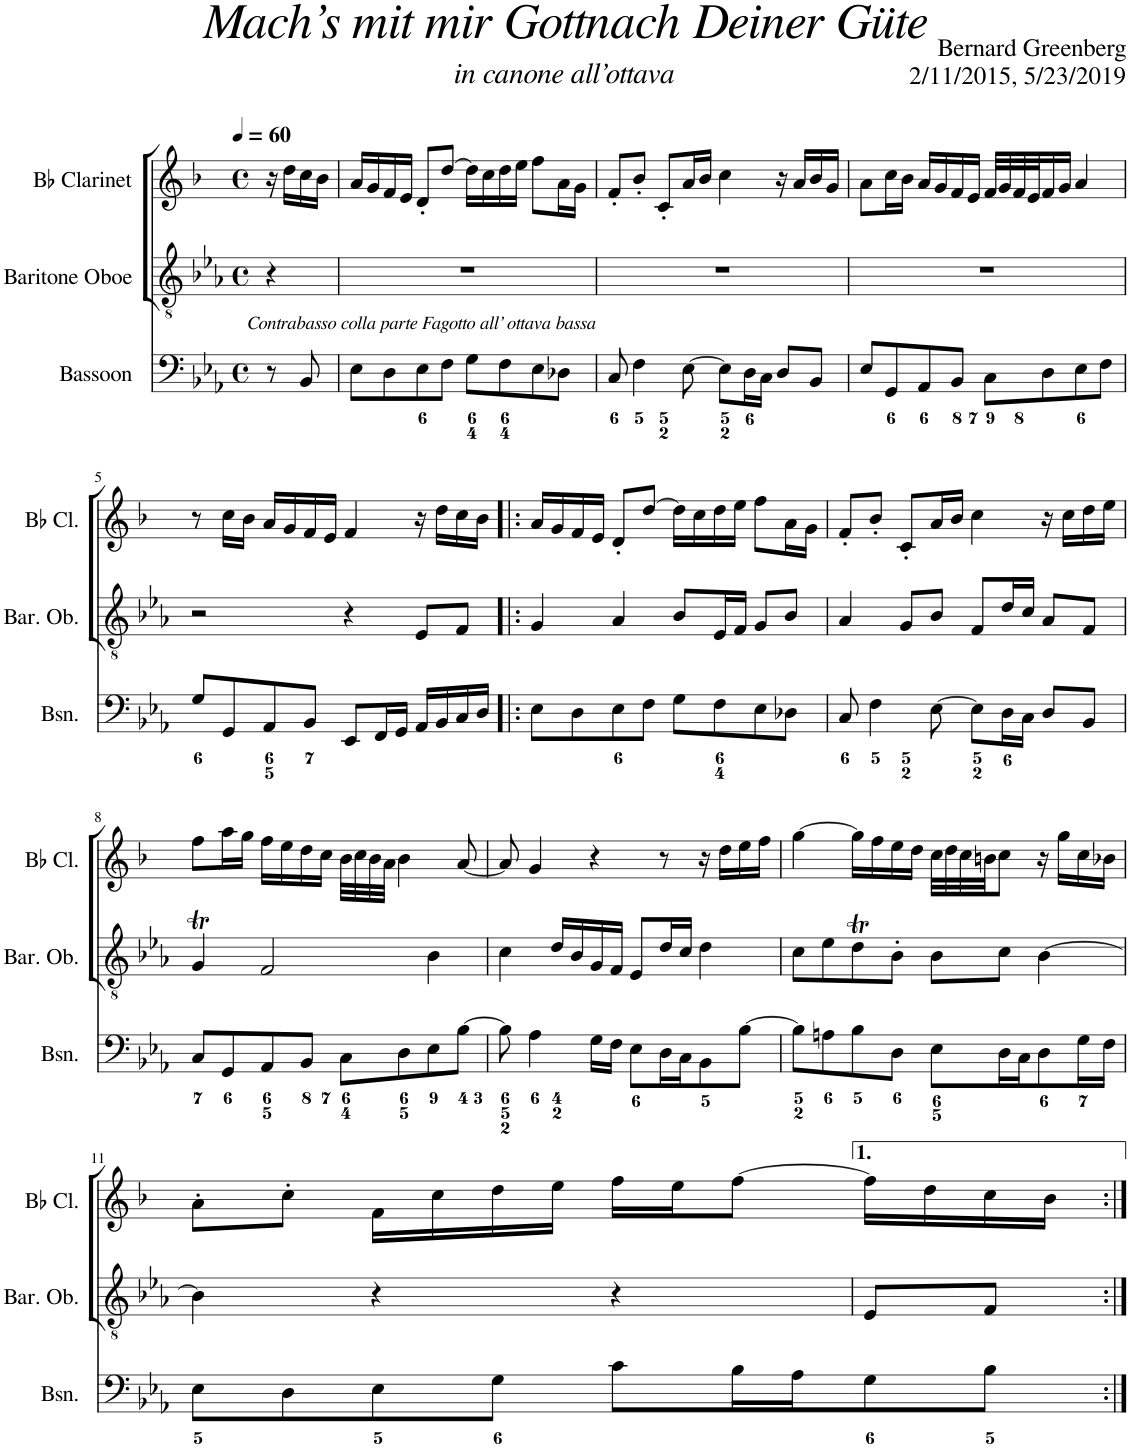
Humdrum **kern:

**kern	**kern	**kern	**dynam	**kern	**text	**text	**kern	**text	**text	**kern	**kern	**kern	**kern
*part9	*part8	*part7	*part7	*part6	*part6	*part6	*part5	*part5	*part5	*part4	*part3	*part2	*part1
*staff9	*staff8	*staff7	*staff7	*staff6	*staff6	*staff6	*staff5	*staff5	*staff5	*staff4	*staff3	*staff2	*staff1
*I"Contrabass	*I"Bassoon	*I"Pan Flute	*	*I"Tenor	*	*	*I"Soprano	*	*	*I"Baritone Oboe	*I"Baritone Oboe	*I"Oboe	*I"Bb Clarinet
*I'Cb.	*I'Bsn.	*I'Pn. Fl.	*	*I'T.	*	*	*I'S.	*	*	*I'Bar. Ob.	*I'Bar. Ob.	*I'Ob.	*I'Bb Cl.
*stria5	*	*stria5	*	*stria5	*	*	*stria5	*	*	*	*stria5	*stria5	*
*clefF4	*clefF4	*clefG2	*	*clefGv2	*	*	*clefG2	*	*	*clefGv2	*clefGv2	*clefG2	*clefG2
*Trd7c12	*	*	*	*	*	*	*	*	*	*	*	*	*Trd1c2
*k[b-e-a-]	*k[b-e-a-]	*k[b-e-a-]	*	*k[b-e-a-]	*	*	*k[b-e-a-]	*	*	*k[b-e-a-]	*k[b-e-a-]	*k[b-e-a-]	*k[b-]
*M4/4	*M4/4	*M4/4	*	*M4/4	*	*	*M4/4	*	*	*M4/4	*M4/4	*M4/4	*M4/4
*met(c)	*met(c)	*met(c)	*	*met(c)	*	*	*met(c)	*	*	*met(c)	*met(c)	*met(c)	*met(c)
*MM60	*MM60	*MM60	*	*MM60	*	*	*MM60	*	*	*MM60	*MM60	*MM60	*MM60
=1	=1	=1	=1	=1	=1	=1	=1	=1	=1	=1	=1	=1	=1
!	!	!	!	!	!	!	!LO:TX:a:i:t=Oboe colla parte Soprano	!	!	!	!	!	!
!	!	!	!	!LO:TX:a:i:t=Corno in F colla parte Tenore	!	!	!	!	!	!	!	!	!
!	!	!	!LO:DY:b	!	!	!	!	!	!	!	!	!	!
8r	8r	8r	mp	4r	.	.	4r	.	.	4r	4r	4r	16r
.	.	.	.	.	.	.	.	.	.	.	.	.	16dd\LL
!	!LO:TX:a:i:t=Contrabasso colla parte Fagotto all’ ottava bassa	!	!	!	!	!	!	!	!	!	!	!	!
8BB-	8BB-/	8f 8b- 8dd	.	.	.	.	.	.	.	.	.	.	16cc\
.	.	.	.	.	.	.	.	.	.	.	.	.	16b-\JJ
=2	=2	=2	=2	=2	=2	=2	=2	=2	=2	=2	=2	=2	=2
*	*	*^	*	*	*	*	*	*	*	*	*	*	*
8E-\L	8E-\L	1g [1ee-	4b-	.	1r	.	.	1r	.	.	1r	1r	1r	16a/LL
.	.	.	.	.	.	.	.	.	.	.	.	.	.	16g/
8D\J	8D\	.	.	.	.	.	.	.	.	.	.	.	.	16f/
.	.	.	.	.	.	.	.	.	.	.	.	.	.	16e/JJ
8E-\L	8E-\	.	[4cc	.	.	.	.	.	.	.	.	.	.	8d'/L
8F\J	8F\J	.	.	.	.	.	.	.	.	.	.	.	.	[8dd/J
8G\L	8G\L	.	8cc]	.	.	.	.	.	.	.	.	.	.	16dd\LL]
.	.	.	.	.	.	.	.	.	.	.	.	.	.	16cc\
8F\J	8F\	.	4.b-	.	.	.	.	.	.	.	.	.	.	16dd\
.	.	.	.	.	.	.	.	.	.	.	.	.	.	16ee\JJ
8E-\L	8E-\	.	.	.	.	.	.	.	.	.	.	.	.	8ff\L
8D-X\J	8D-X\J	.	.	.	.	.	.	.	.	.	.	.	.	16a\L
.	.	.	.	.	.	.	.	.	.	.	.	.	.	16g\JJ
=3	=3	=3	=3	=3	=3	=3	=3	=3	=3	=3	=3	=3	=3	=3
*	*	*	*^	*	*	*	*	*	*	*	*	*	*	*
8C	8C/	8ee-\L]	4cc	8e-	.	1r	.	.	1r	.	.	1r	1r	1r	8f'/L
4F	4F\	8ff\J	.	4a-	.	.	.	.	.	.	.	.	.	.	8b-'/J
.	.	4ee-	4b-	.	.	.	.	.	.	.	.	.	.	.	8c'/L
[8E-	[8E-\	.	.	8g	.	.	.	.	.	.	.	.	.	.	16a/L
.	.	.	.	.	.	.	.	.	.	.	.	.	.	.	16b-/JJ
8E-\L]	8E-\L]	2ff	8b-\L	2f	.	.	.	.	.	.	.	.	.	.	4cc\
16D\L	16D\L	.	16dd\L	.	.	.	.	.	.	.	.	.	.	.	.
16C\JJ	16C\JJ	.	16ee-\JJ	.	.	.	.	.	.	.	.	.	.	.	.
8D/L	8D/L	.	8b-\L	.	.	.	.	.	.	.	.	.	.	.	16r
.	.	.	.	.	.	.	.	.	.	.	.	.	.	.	16a/LL
8BB-/J	8BB-/J	.	16cc\L	.	.	.	.	.	.	.	.	.	.	.	16b-/
.	.	.	16dd\JJ	.	.	.	.	.	.	.	.	.	.	.	16g/JJ
=4	=4	=4	=4	=4	=4	=4	=4	=4	=4	=4	=4	=4	=4	=4	=4
8E-/L	8E-/L	8gg\L	4.ee-	4b-	.	1r	.	.	1r	.	.	1r	1r	1r	8a\L
8GG/J	8GG/	16gg\L	.	.	.	.	.	.	.	.	.	.	.	.	16cc\L
.	.	16aa-\JJ	.	.	.	.	.	.	.	.	.	.	.	.	16b-\JJ
8AA-/L	8AA-/	4ff	.	8cc\L	.	.	.	.	.	.	.	.	.	.	16a/LL
.	.	.	.	.	.	.	.	.	.	.	.	.	.	.	16g/
8BB-/J	8BB-/J	.	[8dd	16b-\L	.	.	.	.	.	.	.	.	.	.	16f/
.	.	.	.	16a-\JJ	.	.	.	.	.	.	.	.	.	.	16e/JJ
8C/L	8C\L	[2ee-	8dd]	2g	.	.	.	.	.	.	.	.	.	.	32f/LLL
.	.	.	.	.	.	.	.	.	.	.	.	.	.	.	32g/
.	.	.	.	.	.	.	.	.	.	.	.	.	.	.	32f/
.	.	.	.	.	.	.	.	.	.	.	.	.	.	.	32e/J
8D/J	8D\	.	4.cc	.	.	.	.	.	.	.	.	.	.	.	16f/
.	.	.	.	.	.	.	.	.	.	.	.	.	.	.	16g/JJ
8E-\L	8E-\	.	.	.	.	.	.	.	.	.	.	.	.	.	4a/
8F\J	8F\J	.	.	.	.	.	.	.	.	.	.	.	.	.	.
!!LO:LB:g=z
=5	=5	=5	=5	=5	=5	=5	=5	=5	=5	=5	=5	=5	=5	=5	=5
8G/L	8G/L	8ee-\L]	8g/ 8b-/L	2ryy	.	1r	.	.	2r	.	.	2r	1r	2r	8r
8GG/J	8GG/	8ee-\ 8gg\J	8b-/J	.	.	.	.	.	.	.	.	.	.	.	16cc\LL
.	.	.	.	.	.	.	.	.	.	.	.	.	.	.	16b-\JJ
8AA-/L	8AA-/	8ee-\ 8ff\L	8cc\L	.	.	.	.	.	.	.	.	.	.	.	16a/LL
.	.	.	.	.	.	.	.	.	.	.	.	.	.	.	16g/
8BB-/J	8BB-/J	16b-\ 16ee-\L	8b-\J	.	.	.	.	.	.	.	.	.	.	.	16f/
.	.	16a-\ 16dd\JJ	.	.	.	.	.	.	.	.	.	.	.	.	16e/JJ
8EE-/L	8EE-/L	2ee-	2g	2e-	.	.	.	.	4r	.	.	4r	.	4r	4f/
16FF/L	16FF/L	.	.	.	.	.	.	.	.	.	.	.	.	.	.
16GG/JJ	16GG/JJ	.	.	.	.	.	.	.	.	.	.	.	.	.	.
16AA-/LL	16AA-/LL	.	.	.	.	.	.	.	(8e-/L	Mach’s	.	8E-/L	.	8e-/L	16r
16BB-/J	16BB-/	.	.	.	.	.	.	.	.	.	.	.	.	.	16dd\LL
16C/L	16C/	.	.	.	.	.	.	.	8f/J)	.	.	8F/J	.	8f/J	16cc\
16D/JJ	16D/JJ	.	.	.	.	.	.	.	.	.	.	.	.	.	16b-\JJ
*	*	*	*v	*v	*	*	*	*	*	*	*	*	*	*	*
=6!|:	=6!|:	=6!|:	=6!|:	=6!|:	=6!|:	=6!|:	=6!|:	=6!|:	=6!|:	=6!|:	=6!|:	=6!|:	=6!|:	=6!|:
8E-\L	8E-\L	1g [1ee-	4b-	.	2r	.	.	4g	mit	ich	4G/	2r	4g	16a/LL
.	.	.	.	.	.	.	.	.	.	.	.	.	.	16g/
8D\J	8D\	.	.	.	.	.	.	.	.	.	.	.	.	16f/
.	.	.	.	.	.	.	.	.	.	.	.	.	.	16e/JJ
8E-\L	8E-\	.	[4cc	.	.	.	.	4a-	mir,	dich	4A-/	.	4a-	8d'/L
8F\J	8F\J	.	.	.	.	.	.	.	.	.	.	.	.	[8dd/J
8G\L	8G\L	.	8cc]	.	(8E-/L	Mach’s	ruf’	4b-	Gott,	an,	8B-/L	8E-/L	4b-	16dd\LL]
.	.	.	.	.	.	.	.	.	.	.	.	.	.	16cc\
8F\J	8F\	.	4.b-	.	8F/J)	.	.	.	.	.	16E-/L	8F/J	.	16dd\
.	.	.	.	.	.	.	.	.	.	.	16F/JJ	.	.	16ee\JJ
8E-\L	8E-\	.	.	.	4G	mit	ich	4b-	nach	ver-	8G/L	4G	4b-	8ff\L
8D-X\J	8D-X\J	.	.	.	.	.	.	.	.	.	8B-/J	.	.	16a\L
.	.	.	.	.	.	.	.	.	.	.	.	.	.	16g\JJ
=7	=7	=7	=7	=7	=7	=7	=7	=7	=7	=7	=7	=7	=7	=7
*	*	*	*^	*	*	*	*	*	*	*	*	*	*	*
8C	8C/	8ee-\L]	4cc	8e-	.	4A-	mir,	dich	4a-	Dein-	-sag	4A-/	4A-	4a-	8f'/L
4F	4F\	8ff\J	.	4a-	.	.	.	.	.	.	.	.	.	.	8b-'/J
.	.	16gg\LL	4b-	.	.	4B-	Gott,	an,	4g	-er	mir's	8G/L	4B-	4g	8c'/L
.	.	16ff\J	.	.	.	.	.	.	.	.	.	.	.	.	.
[8E-	[8E-\	16ee-\L	.	8g	.	.	.	.	.	.	.	8B-/J	.	.	16a/L
.	.	16gg\JJ	.	.	.	.	.	.	.	.	.	.	.	.	16b-/JJ
8E-\L]	8E-\L]	2ff	8b-\L	2f	.	4B-	nach	ver-	2f	Güt,	nicht;	8F/L	4B-	2f	4cc\
16D\L	16D\L	.	16dd\L	.	.	.	.	.	.	.	.	16d/L	.	.	.
16C\JJ	16C\JJ	.	16ee-\JJ	.	.	.	.	.	.	.	.	16c/JJ	.	.	.
8D/L	8D/L	.	8b-\L	.	.	4A-	Dein-	-sag	.	.	.	8A-/L	4A-	.	16r
.	.	.	.	.	.	.	.	.	.	.	.	.	.	.	16cc\LL
8BB-/J	8BB-/J	.	16cc\L	.	.	.	.	.	.	.	.	8F/J	.	.	16dd\
.	.	.	16dd\JJ	.	.	.	.	.	.	.	.	.	.	.	16ee\JJ
!!LO:LB:g=z
=8	=8	=8	=8	=8	=8	=8	=8	=8	=8	=8	=8	=8	=8	=8	=8
8C/L	8C/L	4gg	4.ee-	4b-	.	4G	-er	mir's	2r	.	.	4Gt/	4G	2r	8ff\L
8GG/J	8GG/	.	.	.	.	.	.	.	.	.	.	.	.	.	16aa\L
.	.	.	.	.	.	.	.	.	.	.	.	.	.	.	16gg\JJ
8AA-/L	8AA-/	4ff	.	8cc\L	.	2F	Güt,	nicht,	.	.	.	2F/	2F	.	16ff\LL
.	.	.	.	.	.	.	.	.	.	.	.	.	.	.	16ee\
8BB-/J	8BB-/J	.	8dd	16b-\L	.	.	.	.	.	.	.	.	.	.	16dd\
.	.	.	.	16a-\JJ	.	.	.	.	.	.	.	.	.	.	16cc\JJ
8C/L	8C\L	[4ff	4.a-	[8cc	.	.	.	.	4r	.	.	.	.	4r	32b-\LLL
.	.	.	.	.	.	.	.	.	.	.	.	.	.	.	32cc\
.	.	.	.	.	.	.	.	.	.	.	.	.	.	.	32b-\
.	.	.	.	.	.	.	.	.	.	.	.	.	.	.	32a\JJJ
8D/J	8D\	.	.	4.b-	.	.	.	.	.	.	.	.	.	.	4b-\
8E-\L	8E-\	8ff\L]	.	.	.	4r	.	.	4b-	hilf	wenn	4B-\	4r	4b-	.
[8B-\J	[8B-\J	16ee-\L	8g	.	.	.	.	.	.	.	.	.	.	.	[8a/
.	.	16dd\JJ	.	.	.	.	.	.	.	.	.	.	.	.	.
*	*	*	*v	*v	*	*	*	*	*	*	*	*	*	*	*
=9	=9	=9	=9	=9	=9	=9	=9	=9	=9	=9	=9	=9	=9	=9
8B-\L]	8B-\]	2f 2ff	4cc]	.	4r	.	.	4cc	mir	sich	4c\	4r	4cc	8a/]
[8A-\J	4A-\	.	.	.	.	.	.	.	.	.	.	.	.	4g/
8A-\L]	.	.	8.b-/L	.	4B-	hilf	wenn	4dd	in	mein	16d/LL	4B-	4dd	.
.	.	.	.	.	.	.	.	.	.	.	16B-/	.	.	.
16G\L	16G\LL	.	.	.	.	.	.	.	.	.	16G/	.	.	4r
16F\JJ	16F\JJ	.	16a-/Jk	.	.	.	.	.	.	.	16F/JJ	.	.	.
8E-\L	8E-\L	4cc 4ee-	16g/LL	.	4c	mir	sich	4ee-	mein-	Seel'	8E-/L	4c	4ee-	.
.	.	.	16f/J	.	.	.	.	.	.	.	.	.	.	.
16D\L	16D\L	.	16g/L	.	.	.	.	.	.	.	16d/L	.	.	8r
16C\JJ	16C\J	.	16an/JJ	.	.	.	.	.	.	.	16c/JJ	.	.	.
8BB-\L	8BB-\	4dd [4ff	8b-/L	.	4d	in	mein	4dd	-em	sich	4d\	4d	4dd	16r
.	.	.	.	.	.	.	.	.	.	.	.	.	.	16dd\LL
[8B-\J	[8B-\J	.	8f/J	.	.	.	.	.	.	.	.	.	.	16ee\
.	.	.	.	.	.	.	.	.	.	.	.	.	.	16ff\JJ
=10	=10	=10	=10	=10	=10	=10	=10	=10	=10	=10	=10	=10	=10	=10
8B-\L]	8B-\L]	2f 2ff]	4cc	.	4e-	mei-	Seel'	4cc	Lei-	schei-	8c\L	4e-	4cc	[4gg\
8An\J	8An\	.	.	.	.	.	.	.	.	.	8e-\	.	.	.
8B-\L	8B-\	.	8dd\L	.	4d	-nem	sich	2b-	-de	-den,	8dt\	4d	2b-	16gg\LL]
.	.	.	.	.	.	.	.	.	.	.	.	.	.	16ff\
8D\J	8D\J	.	8b-\J	.	.	.	.	.	.	.	8B-'\J	.	.	16ee\
.	.	.	.	.	.	.	.	.	.	.	.	.	.	16dd\JJ
8E-\L	8E-\L	4cc 4ee-	4g	.	4c	Lei-	schei-	.	.	.	8B-\L	4c	.	32cc\LLL
.	.	.	.	.	.	.	.	.	.	.	.	.	.	32dd\
.	.	.	.	.	.	.	.	.	.	.	.	.	.	32cc\
.	.	.	.	.	.	.	.	.	.	.	.	.	.	32bn\JJ
16D\L	16D\L	.	.	.	.	.	.	.	.	.	8c\J	.	.	8cc\J
16C\JJ	16C\J	.	.	.	.	.	.	.	.	.	.	.	.	.
8D\L	8D\	4b- 4ff	8f/L	.	[4B-	-de	-den,	4r	.	.	[4B-\	[4B-	4r	16r
.	.	.	.	.	.	.	.	.	.	.	.	.	.	16gg\LL
16G\L	16G\L	.	16b-/L	.	.	.	.	.	.	.	.	.	.	16cc\
16F\JJ	16F\JJ	.	16a-/JJ	.	.	.	.	.	.	.	.	.	.	16b-X\JJ
!!LO:LB:g=z
=11	=11	=11	=11	=11	=11	=11	=11	=11	=11	=11	=11	=11	=11	=11
*	*	*	*^	*	*	*	*	*	*	*	*	*	*	*
8E-\L	8E-\L	16gg\LL	2g 2b-	2ryy	.	4B-]	.	.	4r	.	.	4B-\]	4B-]	4r	8a'\L
.	.	16aa-\J	.	.	.	.	.	.	.	.	.	.	.	.	.
8D\J	8D\	16gg\L	.	.	.	.	.	.	.	.	.	.	.	.	8cc'\J
.	.	16ff\JJ	.	.	.	.	.	.	.	.	.	.	.	.	.
8E-\L	8E-\	2ee-	.	.	.	4r	.	.	2r	.	.	4r	4r	2r	16f\LL
.	.	.	.	.	.	.	.	.	.	.	.	.	.	.	16cc\
8G\J	8G\J	.	.	.	.	.	.	.	.	.	.	.	.	.	16dd\
.	.	.	.	.	.	.	.	.	.	.	.	.	.	.	16ee\JJ
8c\L	8c\L	.	4cc	8g/L	.	4r	.	.	.	.	.	4r	4r	.	16ff\LL
.	.	.	.	.	.	.	.	.	.	.	.	.	.	.	16ee\J
16B-\L	16B-\L	.	.	16g/L	.	.	.	.	.	.	.	.	.	.	[8ff\J
16A-\JJ	16A-\J	.	.	16f/JJ	.	.	.	.	.	.	.	.	.	.	.
*	*	*	*v	*v	*	*	*	*	*	*	*	*	*	*	*
=12-	=12-	=12-	=12-	=12-	=12-	=12-	=12-	=12-	=12-	=12-	=12-	=12-	=12-	=12-
8G\L	8G\	8b-\ 8ee-\L	8e-/L	.	4r	.	.	(8e-/L	ruf’	.	8E-/L	4r	8e-/L	16ff\LL]
.	.	.	.	.	.	.	.	.	.	.	.	.	.	16dd\
8B-\J	8B-\J	8b-\ 8dd\J	8f/J	.	.	.	.	8f/J)	.	.	8F/J	.	8f/J	16cc\
.	.	.	.	.	.	.	.	.	.	.	.	.	.	16b-\JJ
*	*	*v	*v	*	*	*	*	*	*	*	*	*	*	*
=:|!	=:|!	=:|!	=:|!	=:|!	=:|!	=:|!	=:|!	=:|!	=:|!	=:|!	=:|!	=:|!	=:|!
*-	*-	*-	*-	*-	*-	*-	*-	*-	*-	*-	*-	*-	*-
